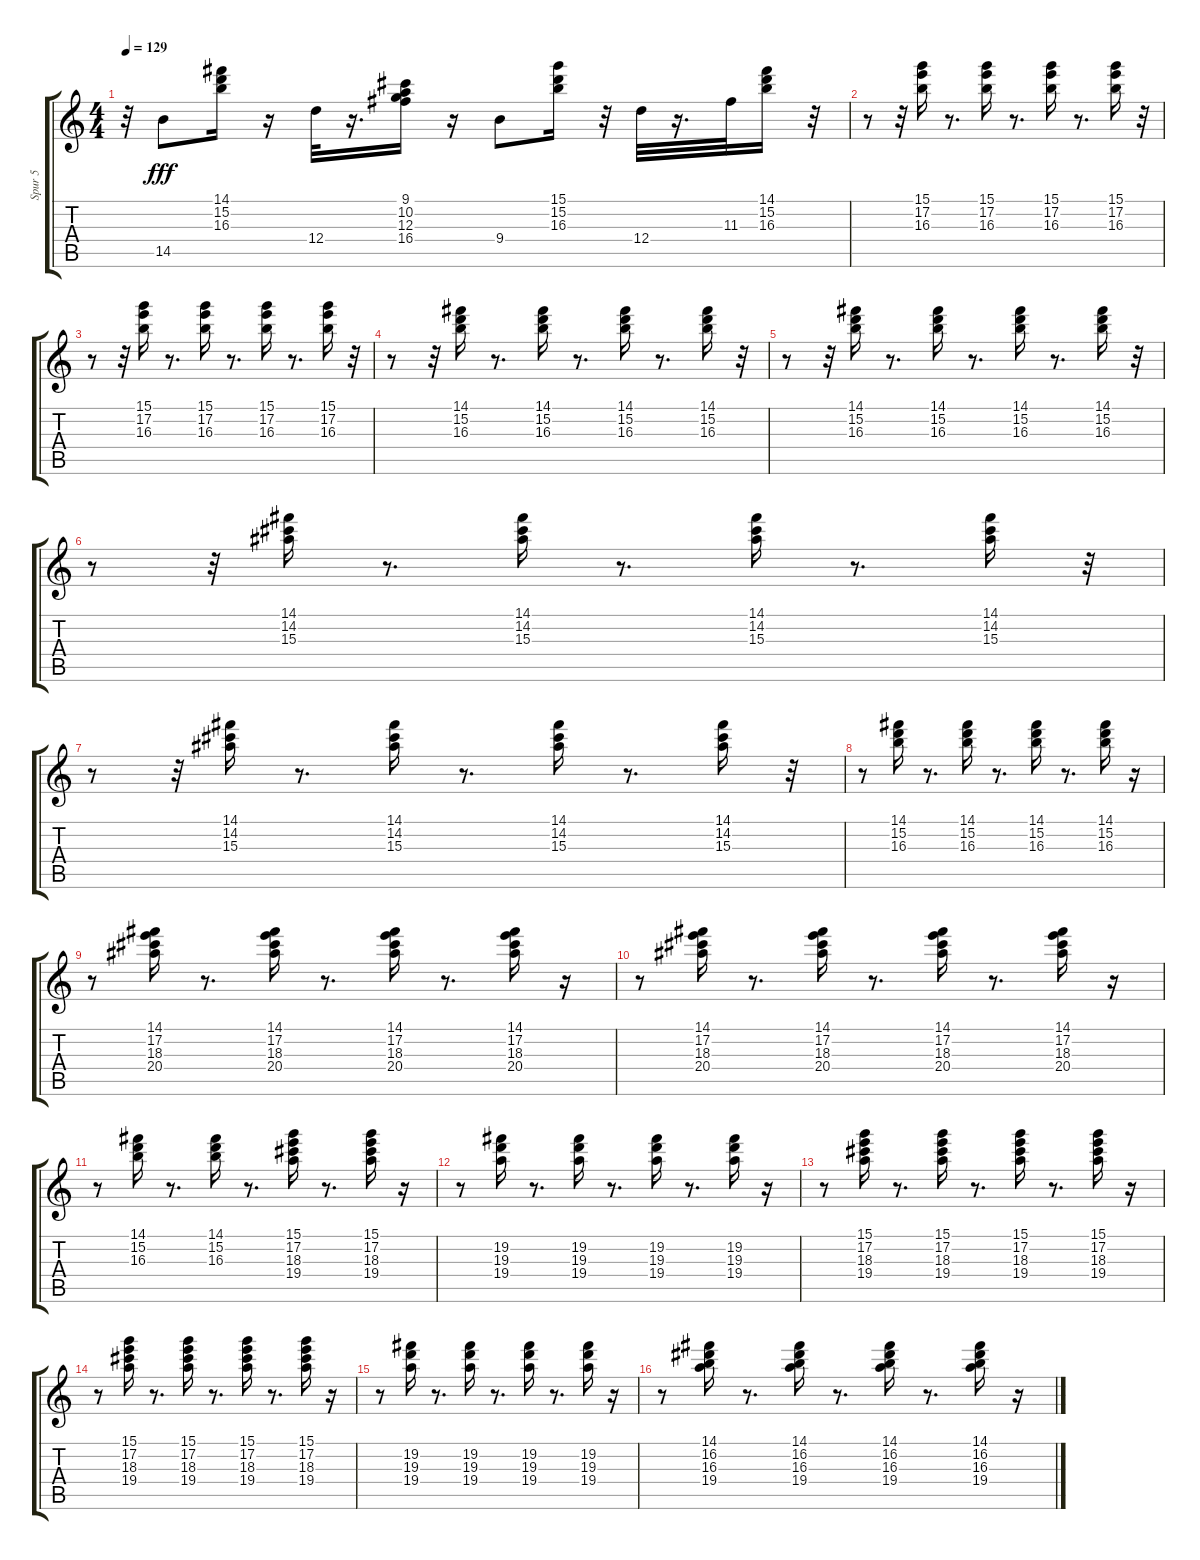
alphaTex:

\track ("Spur 5" "Spur 5") {instrument electricguitarmuted}
\staff {score tabs}
\tuning (E4 B3 G3 D3 A2 E2) {hide}
\ts (4 4)
\tempo 129
\clef g2
\ks c
r.32{dy fff} 14.5.8 (14.1 15.2 16.3).16 r.16 12.4.32 r.16{d} (9.1 10.2 12.3 16.4).16 r.16 9.4.8 (15.1 15.2 16.3).16 r.32 12.4.32 r.16{d} 11.3.32 (14.1 15.2 16.3).16 r.32 |
r.8 r.32 (15.1 17.2 16.3).16 r.8{d} (15.1 17.2 16.3).16 r.8{d} (15.1 17.2 16.3).16 r.8{d} (15.1 17.2 16.3).16 r.32 |
r.8 r.32 (15.1 17.2 16.3).16 r.8{d} (15.1 17.2 16.3).16 r.8{d} (15.1 17.2 16.3).16 r.8{d} (15.1 17.2 16.3).16 r.32 |
r.8 r.32 (14.1 15.2 16.3).16 r.8{d} (14.1 15.2 16.3).16 r.8{d} (14.1 15.2 16.3).16 r.8{d} (14.1 15.2 16.3).16 r.32 |
r.8 r.32 (14.1 15.2 16.3).16 r.8{d} (14.1 15.2 16.3).16 r.8{d} (14.1 15.2 16.3).16 r.8{d} (14.1 15.2 16.3).16 r.32 |
r.8 r.32 (14.1 14.2 15.3).16 r.8{d} (14.1 14.2 15.3).16 r.8{d} (14.1 14.2 15.3).16 r.8{d} (14.1 14.2 15.3).16 r.32 |
r.8 r.32 (14.1 14.2 15.3).16 r.8{d} (14.1 14.2 15.3).16 r.8{d} (14.1 14.2 15.3).16 r.8{d} (14.1 14.2 15.3).16 r.32 |
r.8 (14.1 15.2 16.3).16 r.8{d} (14.1 15.2 16.3).16 r.8{d} (14.1 15.2 16.3).16 r.8{d} (14.1 15.2 16.3).16 r.16 |
r.8 (14.1 17.2 18.3 20.4).16 r.8{d} (14.1 17.2 18.3 20.4).16 r.8{d} (14.1 17.2 18.3 20.4).16 r.8{d} (14.1 17.2 18.3 20.4).16 r.16 |
r.8 (14.1 17.2 18.3 20.4).16 r.8{d} (14.1 17.2 18.3 20.4).16 r.8{d} (14.1 17.2 18.3 20.4).16 r.8{d} (14.1 17.2 18.3 20.4).16 r.16 |
r.8 (14.1 15.2 16.3).16 r.8{d} (14.1 15.2 16.3).16 r.8{d} (15.1 17.2 18.3 19.4).16 r.8{d} (15.1 17.2 18.3 19.4).16 r.16 |
r.8 (19.2 19.3 19.4).16 r.8{d} (19.2 19.3 19.4).16 r.8{d} (19.2 19.3 19.4).16 r.8{d} (19.2 19.3 19.4).16 r.16 |
r.8 (15.1 17.2 18.3 19.4).16 r.8{d} (15.1 17.2 18.3 19.4).16 r.8{d} (15.1 17.2 18.3 19.4).16 r.8{d} (15.1 17.2 18.3 19.4).16 r.16 |
r.8 (15.1 17.2 18.3 19.4).16 r.8{d} (15.1 17.2 18.3 19.4).16 r.8{d} (15.1 17.2 18.3 19.4).16 r.8{d} (15.1 17.2 18.3 19.4).16 r.16 |
r.8 (19.2 19.3 19.4).16 r.8{d} (19.2 19.3 19.4).16 r.8{d} (19.2 19.3 19.4).16 r.8{d} (19.2 19.3 19.4).16 r.16 |
r.8 (14.1 16.2 16.3 19.4).16 r.8{d} (14.1 16.2 16.3 19.4).16 r.8{d} (14.1 16.2 16.3 19.4).16 r.8{d} (14.1 16.2 16.3 19.4).16 r.16
